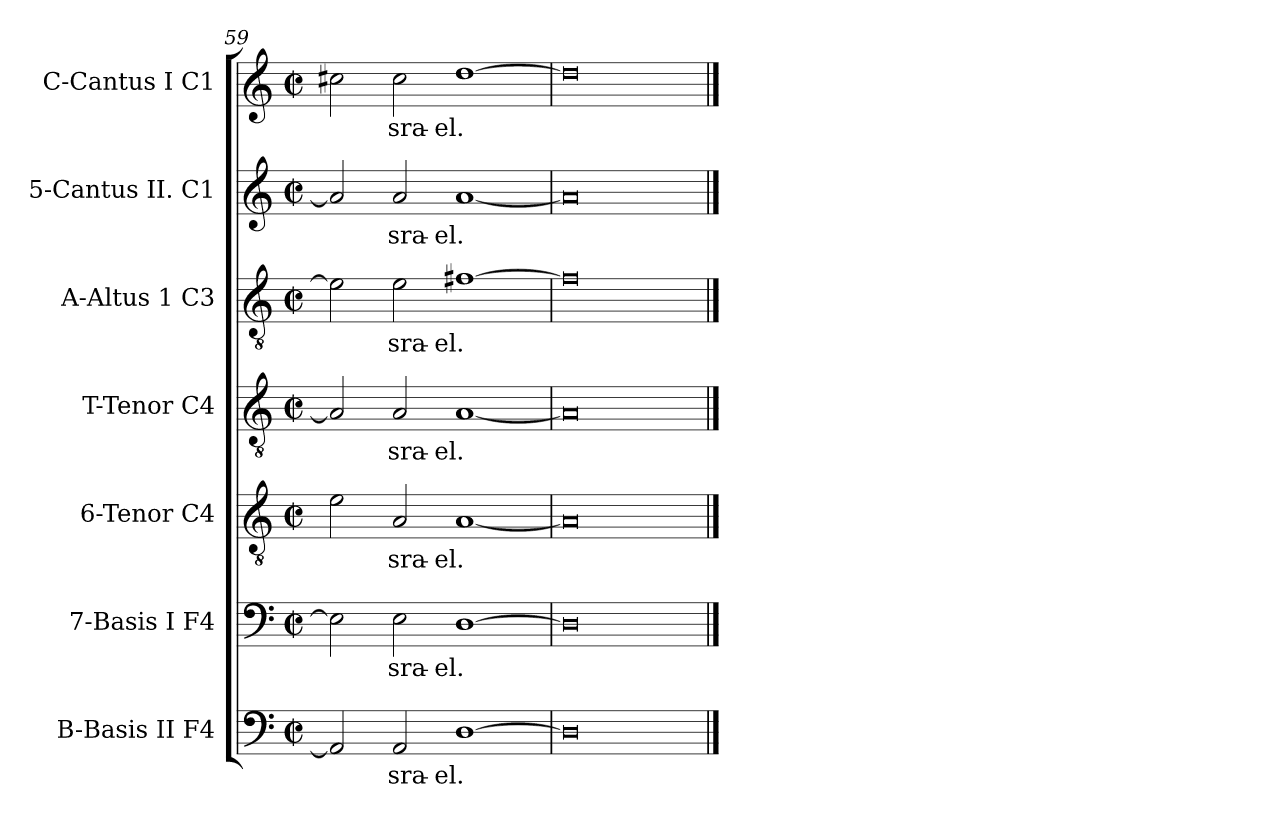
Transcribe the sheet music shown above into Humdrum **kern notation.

**kern	**text	**kern	**text	**kern	**text	**kern	**text	**kern	**text	**kern	**text	**kern	**text
*part7	*part7	*part6	*part6	*part5	*part5	*part4	*part4	*part3	*part3	*part2	*part2	*part1	*part1
*staff7	*staff7	*staff6	*staff6	*staff5	*staff5	*staff4	*staff4	*staff3	*staff3	*staff2	*staff2	*staff1	*staff1
*I"B-Basis II  F4	*	*I"7-Basis I  F4	*	*I"6-Tenor  C4	*	*I"T-Tenor  C4	*	*I"A-Altus 1  C3	*	*I"5-Cantus II.  C1	*	*I"C-Cantus I  C1	*
*I'B	*	*	*	*	*	*I'T	*	*I'A	*	*	*	*I'C	*
*clefF4	*	*clefF4	*	*clefGv2	*	*clefGv2	*	*clefGv2	*	*clefG2	*	*clefG2	*
*k[]	*	*k[]	*	*k[]	*	*k[]	*	*k[]	*	*k[]	*	*k[]	*
*C:	*	*C:	*	*C:	*	*C:	*	*C:	*	*C:	*	*C:	*
*M2/2	*	*M2/2	*	*M2/2	*	*M2/2	*	*M2/2	*	*M2/2	*	*M2/2	*
*met(c|)	*	*met(c|)	*	*met(c|)	*	*met(c|)	*	*met(c|)	*	*met(c|)	*	*met(c|)	*
=59	=59	=59	=59	=59	=59	=59	=59	=59	=59	=59	=59	=59	=59
!	!LO:LY:b:cj	!	!LO:LY:b:cj	!	!LO:LY:b:cj	!	!LO:LY:b:cj	!	!LO:LY:b:cj	!	!LO:LY:b:cj	!	!LO:LY:b:cj
2AA/]	-	2E\]	-	2e\	-	2A/]	--	2e\]	--	2a/]	-	2cc#X\	-
!	!LO:LY:b:cj	!	!LO:LY:b:cj	!	!LO:LY:b:cj	!	!LO:LY:b:cj	!	!LO:LY:b:cj	!	!LO:LY:b:cj	!	!LO:LY:b:cj
2AA/	-sra-	2E\	-sra-	2A/	-sra-	2A/	-sra-	2e\	-sra-	2a/	-sra-	2cc#\	-sra-
!	!LO:LY:b:cj	!	!LO:LY:b:cj	!	!LO:LY:b:cj	!	!LO:LY:b:cj	!	!LO:LY:b:cj	!	!LO:LY:b:cj	!	!LO:LY:b:cj
[>1D	-el.	[>1D	-el.	[<1A	-el.	[<1A	-el.	[>1f#X	-el.	[<1a	-el.	[>1dd	-el.
=60	=60	=60	=60	=60	=60	=60	=60	=60	=60	=60	=60	=60	=60
!	!LO:LY:b:cj	!	!LO:LY:b:cj	!	!LO:LY:b:cj	!	!LO:LY:b:cj	!	!LO:LY:b:cj	!	!LO:LY:b:cj	!	!LO:LY:b:cj
0D]	.	0D]	.	0A]	.	0A]	.	0f#]	.	0a]	.	0dd]	.
==	==	==	==	==	==	==	==	==	==	==	==	==	==
*-	*-	*-	*-	*-	*-	*-	*-	*-	*-	*-	*-	*-	*-
